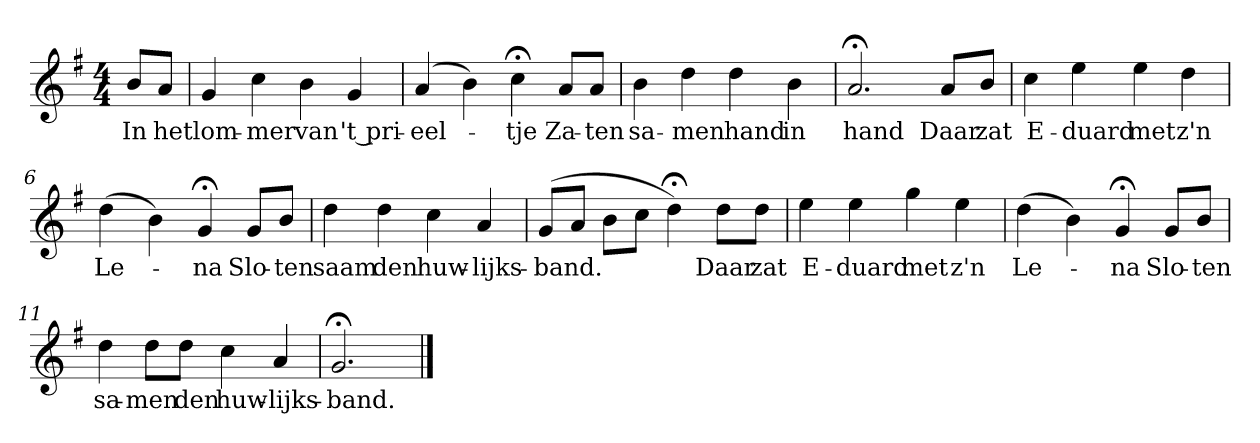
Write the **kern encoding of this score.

**kern	**text
*part1	*part1
*staff1	*staff1
*k[f#]	*
*G:	*
*M4/4	*
*MM120	*
=	=
8bL	In
8aJ	het
=1	=1
4g	lom-
4cc	-mer
4b	van
4g	't pri-
=2	=2
(4a	-eel-
4b)	.
4cc;<	-tje
8aL	Za-
8aJ	-ten
=3	=3
4b	sa-
4dd	-men
4dd	hand
4b	in
=4	=4
2.a;<	hand
8aL	Daar
8bJ	zat
=5	=5
4cc	E-
4ee	-duard
4ee	met
4dd	z'n
=6	=6
(4dd	Le-
4b)	.
4g;<	-na
8gL	Slo-
8bJ	-ten
=7	=7
4dd	saam
4dd	den
4cc	huw-
4a	-lijks-
=8	=8
(8gL	-band.
8aJ	.
8bL	.
8ccJ	.
4dd;<)	.
8ddL	Daar
8ddJ	zat
=9	=9
4ee	E-
4ee	-duard
4gg	met
4ee	z'n
=10	=10
(4dd	Le-
4b)	.
4g;<	-na
8gL	Slo-
8bJ	-ten
=11	=11
4dd	sa-
8ddL	-men
8ddJ	den
4cc	huw-
4a	-lijks-
=12	=12
2.g;<	-band.
==	==
*-	*-
